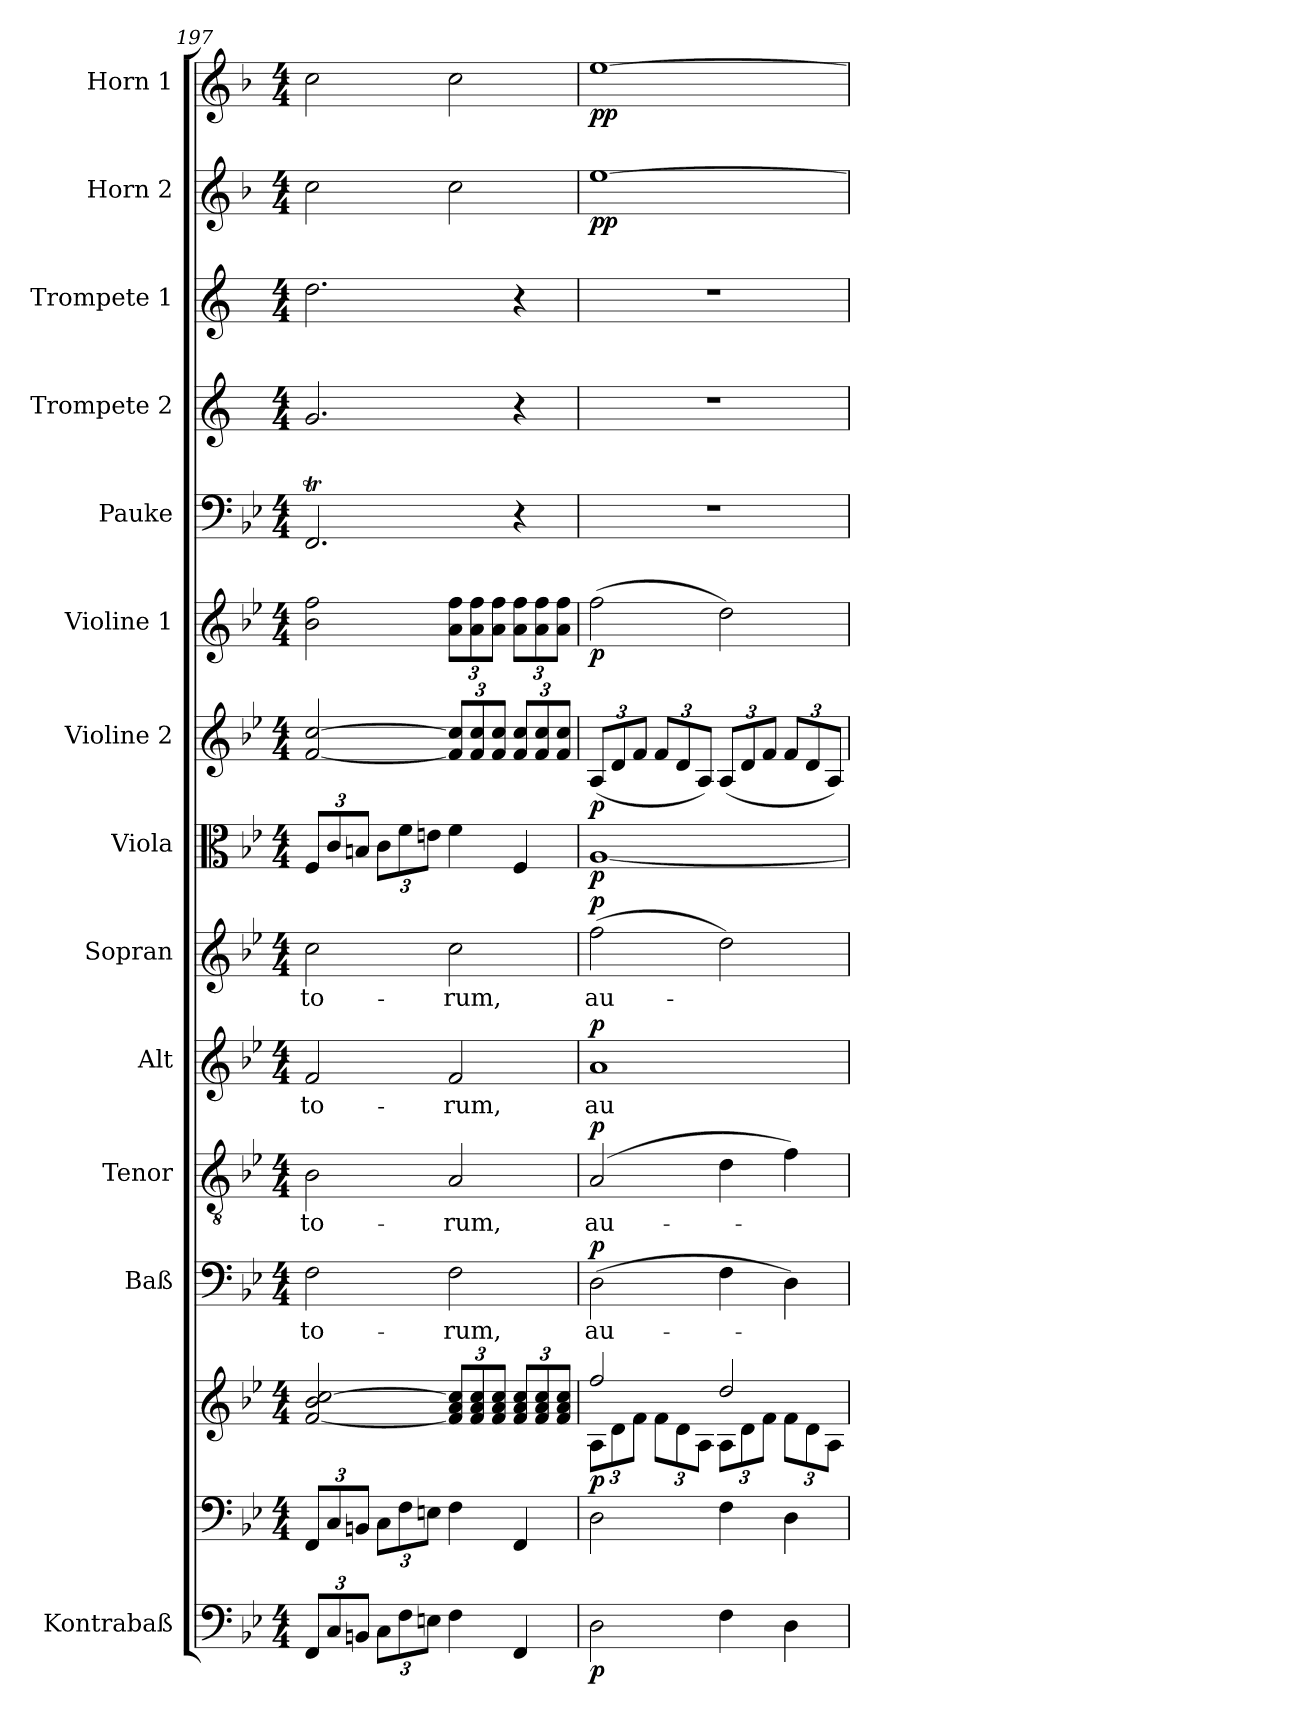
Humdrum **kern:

**kern	**dynam	**kern	**kern	**dynam	**kern	**text	**dynam	**kern	**text	**dynam	**kern	**text	**dynam	**kern	**text	**dynam	**kern	**dynam	**kern	**dynam	**kern	**dynam	**kern	**kern	**kern	**kern	**dynam	**kern	**dynam
*part14	*part14	*part13	*part13	*part13	*part12	*part12	*part12	*part11	*part11	*part11	*part10	*part10	*part10	*part9	*part9	*part9	*part8	*part8	*part7	*part7	*part6	*part6	*part5	*part4	*part3	*part2	*part2	*part1	*part1
*staff15	*staff15	*staff14	*staff13	*staff13/14	*staff12	*staff12	*staff12	*staff11	*staff11	*staff11	*staff10	*staff10	*staff10	*staff9	*staff9	*staff9	*staff8	*staff8	*staff7	*staff7	*staff6	*staff6	*staff5	*staff4	*staff3	*staff2	*staff2	*staff1	*staff1
*I"Kontrabaß	*	*	*	*	*I"Baß	*	*	*I"Tenor	*	*	*I"Alt	*	*	*I"Sopran	*	*	*I"Viola	*	*I"Violine 2	*	*I"Violine 1	*	*I"Pauke	*I"Trompete 2	*I"Trompete 1	*I"Horn 2	*	*I"Horn 1	*
*I'Kb.	*	*	*	*	*	*	*	*	*	*	*	*	*	*	*	*	*I'Vla.	*	*I'Vl. 2	*	*I'Vl. 1	*	*	*I'Tr. 2	*I'Tr. 1	*I'Hr. 2	*	*I'Hr. 1	*
*clefF4	*	*clefF4	*clefG2	*	*clefF4	*	*	*clefGv2	*	*	*clefG2	*	*	*clefG2	*	*	*clefC3	*	*clefG2	*	*clefG2	*	*clefF4	*clefG2	*clefG2	*clefG2	*	*clefG2	*
*ITrd7c12	*	*	*	*	*	*	*	*	*	*	*	*	*	*	*	*	*	*	*	*	*	*	*	*ITrd1c2	*ITrd1c2	*ITrd4c7	*	*ITrd4c7	*
*k[b-e-]	*	*k[b-e-]	*k[b-e-]	*	*k[b-e-]	*	*	*k[b-e-]	*	*	*k[b-e-]	*	*	*k[b-e-]	*	*	*k[b-e-]	*	*k[b-e-]	*	*k[b-e-]	*	*k[b-e-]	*k[b-e-]	*k[b-e-]	*k[b-e-]	*	*k[b-e-]	*
*B-:	*	*B-:	*B-:	*	*B-:	*	*	*B-:	*	*	*B-:	*	*	*B-:	*	*	*B-:	*	*B-:	*	*B-:	*	*B-:	*B-:	*B-:	*B-:	*	*B-:	*
*M4/4	*	*M4/4	*M4/4	*	*M4/4	*	*	*M4/4	*	*	*M4/4	*	*	*M4/4	*	*	*M4/4	*	*M4/4	*	*M4/4	*	*M4/4	*M4/4	*M4/4	*M4/4	*	*M4/4	*
*Xbrackettup	*	*Xbrackettup	*	*	*	*	*	*	*	*	*	*	*	*	*	*	*	*	*	*	*	*	*	*	*	*	*	*	*
=197	=197	=197	=197	=197	=197	=197	=197	=197	=197	=197	=197	=197	=197	=197	=197	=197	=197	=197	=197	=197	=197	=197	=197	=197	=197	=197	=197	=197	=197
!	!	!	!	!	!	!LO:LY:b	!	!	!LO:LY:b	!	!	!LO:LY:b	!	!	!LO:LY:b	!	!	!	!	!	!	!	!	!	!	!	!	!	!
*	*	*	*	*	*	*	*	*	*	*	*	*	*	*	*	*	*Xbrackettup	*	*	*	*	*	*	*	*	*	*	*	*
12FFF/L	.	12FF/L	[2f/ 2b-/ [2cc/	.	2F\	-to-	.	2B-\	-to-	.	2f/	-to-	.	2cc\	-to-	.	12F/L	.	[2f/ [2cc/	.	2b-\ 2ff\	.	2.FFT/	2.f/	2.cc\	2f\	.	2f\	.
12CC/	.	12C/	.	.	.	.	.	.	.	.	.	.	.	.	.	.	12c/	.	.	.	.	.	.	.	.	.	.	.	.
12BBBn/J	.	12BBn/J	.	.	.	.	.	.	.	.	.	.	.	.	.	.	12Bn/J	.	.	.	.	.	.	.	.	.	.	.	.
12CC\L	.	12C\L	.	.	.	.	.	.	.	.	.	.	.	.	.	.	12c\L	.	.	.	.	.	.	.	.	.	.	.	.
12FF\	.	12F\	.	.	.	.	.	.	.	.	.	.	.	.	.	.	12f\	.	.	.	.	.	.	.	.	.	.	.	.
12EEn\J	.	12En\J	.	.	.	.	.	.	.	.	.	.	.	.	.	.	12en\J	.	.	.	.	.	.	.	.	.	.	.	.
*	*	*	*Xbrackettup	*	*	*	*	*	*	*	*	*	*	*	*	*	*	*	*	*	*	*	*	*	*	*	*	*	*
!	!	!	!	!	!	!LO:LY:b	!	!	!LO:LY:b	!	!	!LO:LY:b	!	!	!LO:LY:b	!	!	!	!	!	!	!	!	!	!	!	!	!	!
*	*	*	*	*	*	*	*	*	*	*	*	*	*	*	*	*	*	*	*Xbrackettup	*	*Xbrackettup	*	*	*	*	*	*	*	*
4FF\	.	4F\	12f/] 12a/ 12cc/]L	.	2F\	-rum,	.	2A/	-rum,	.	2f/	-rum,	.	2cc\	-rum,	.	4f\	.	12f/] 12cc/]L	.	12a\ 12ff\L	.	.	.	.	2f\	.	2f\	.
.	.	.	12f/ 12a/ 12cc/	.	.	.	.	.	.	.	.	.	.	.	.	.	.	.	12f/ 12cc/	.	12a\ 12ff\	.	.	.	.	.	.	.	.
.	.	.	12f/ 12a/ 12cc/J	.	.	.	.	.	.	.	.	.	.	.	.	.	.	.	12f/ 12cc/J	.	12a\ 12ff\J	.	.	.	.	.	.	.	.
4FFF/	.	4FF/	12f/ 12a/ 12cc/L	.	.	.	.	.	.	.	.	.	.	.	.	.	4F/	.	12f/ 12cc/L	.	12a\ 12ff\L	.	4r	4r	4r	.	.	.	.
.	.	.	12f/ 12a/ 12cc/	.	.	.	.	.	.	.	.	.	.	.	.	.	.	.	12f/ 12cc/	.	12a\ 12ff\	.	.	.	.	.	.	.	.
.	.	.	12f/ 12a/ 12cc/J	.	.	.	.	.	.	.	.	.	.	.	.	.	.	.	12f/ 12cc/J	.	12a\ 12ff\J	.	.	.	.	.	.	.	.
!!LO:PB:g=z
=198	=198	=198	=198	=198	=198	=198	=198	=198	=198	=198	=198	=198	=198	=198	=198	=198	=198	=198	=198	=198	=198	=198	=198	=198	=198	=198	=198	=198	=198
*	*	*	*^	*	*	*	*	*	*	*	*	*	*	*	*	*	*	*	*	*	*	*	*	*	*	*	*	*	*
!	!LO:DY:b	!	!	!	!LO:DY:b	!	!LO:LY:b	!LO:DY:a	!	!LO:LY:b	!LO:DY:a	!	!LO:LY:b	!LO:DY:a	!	!LO:LY:b	!LO:DY:a	!	!LO:DY:b	!	!LO:DY:b	!	!LO:DY:b	!	!	!	!	!LO:DY:b	!	!LO:DY:b
2DD\	p	2D\	2ff/	12A\L	p	(>2D\	au-	p	(2A/	au-	p	1a	au-	p	(>2ff\	au-	p	[1A	p	(<12A/L	p	(>2ff\	p	1r	1r	1r	[1a	pp	[1a	pp
.	.	.	.	12d\	.	.	.	.	.	.	.	.	.	.	.	.	.	.	.	12d/	.	.	.	.	.	.	.	.	.	.
.	.	.	.	12f\J	.	.	.	.	.	.	.	.	.	.	.	.	.	.	.	12f/J	.	.	.	.	.	.	.	.	.	.
.	.	.	.	12f\L	.	.	.	.	.	.	.	.	.	.	.	.	.	.	.	12f/L	.	.	.	.	.	.	.	.	.	.
.	.	.	.	12d\	.	.	.	.	.	.	.	.	.	.	.	.	.	.	.	12d/	.	.	.	.	.	.	.	.	.	.
.	.	.	.	12A\J	.	.	.	.	.	.	.	.	.	.	.	.	.	.	.	12A/J)	.	.	.	.	.	.	.	.	.	.
4FF\	.	4F\	2dd/	12A\L	.	4F\	.	.	4d\	.	.	.	.	.	2dd\)	.	.	.	.	(<12A/L	.	2dd\)	.	.	.	.	.	.	.	.
.	.	.	.	12d\	.	.	.	.	.	.	.	.	.	.	.	.	.	.	.	12d/	.	.	.	.	.	.	.	.	.	.
.	.	.	.	12f\J	.	.	.	.	.	.	.	.	.	.	.	.	.	.	.	12f/J	.	.	.	.	.	.	.	.	.	.
4DD\	.	4D\	.	12f\L	.	4D\)	.	.	4f\)	.	.	.	.	.	.	.	.	.	.	12f/L	.	.	.	.	.	.	.	.	.	.
.	.	.	.	12d\	.	.	.	.	.	.	.	.	.	.	.	.	.	.	.	12d/	.	.	.	.	.	.	.	.	.	.
.	.	.	.	12A\J	.	.	.	.	.	.	.	.	.	.	.	.	.	.	.	12A/J)	.	.	.	.	.	.	.	.	.	.
*	*	*	*v	*v	*	*	*	*	*	*	*	*	*	*	*	*	*	*	*	*	*	*	*	*	*	*	*	*	*	*
=	=	=	=	=	=	=	=	=	=	=	=	=	=	=	=	=	=	=	=	=	=	=	=	=	=	=	=	=	=
*-	*-	*-	*-	*-	*-	*-	*-	*-	*-	*-	*-	*-	*-	*-	*-	*-	*-	*-	*-	*-	*-	*-	*-	*-	*-	*-	*-	*-	*-
